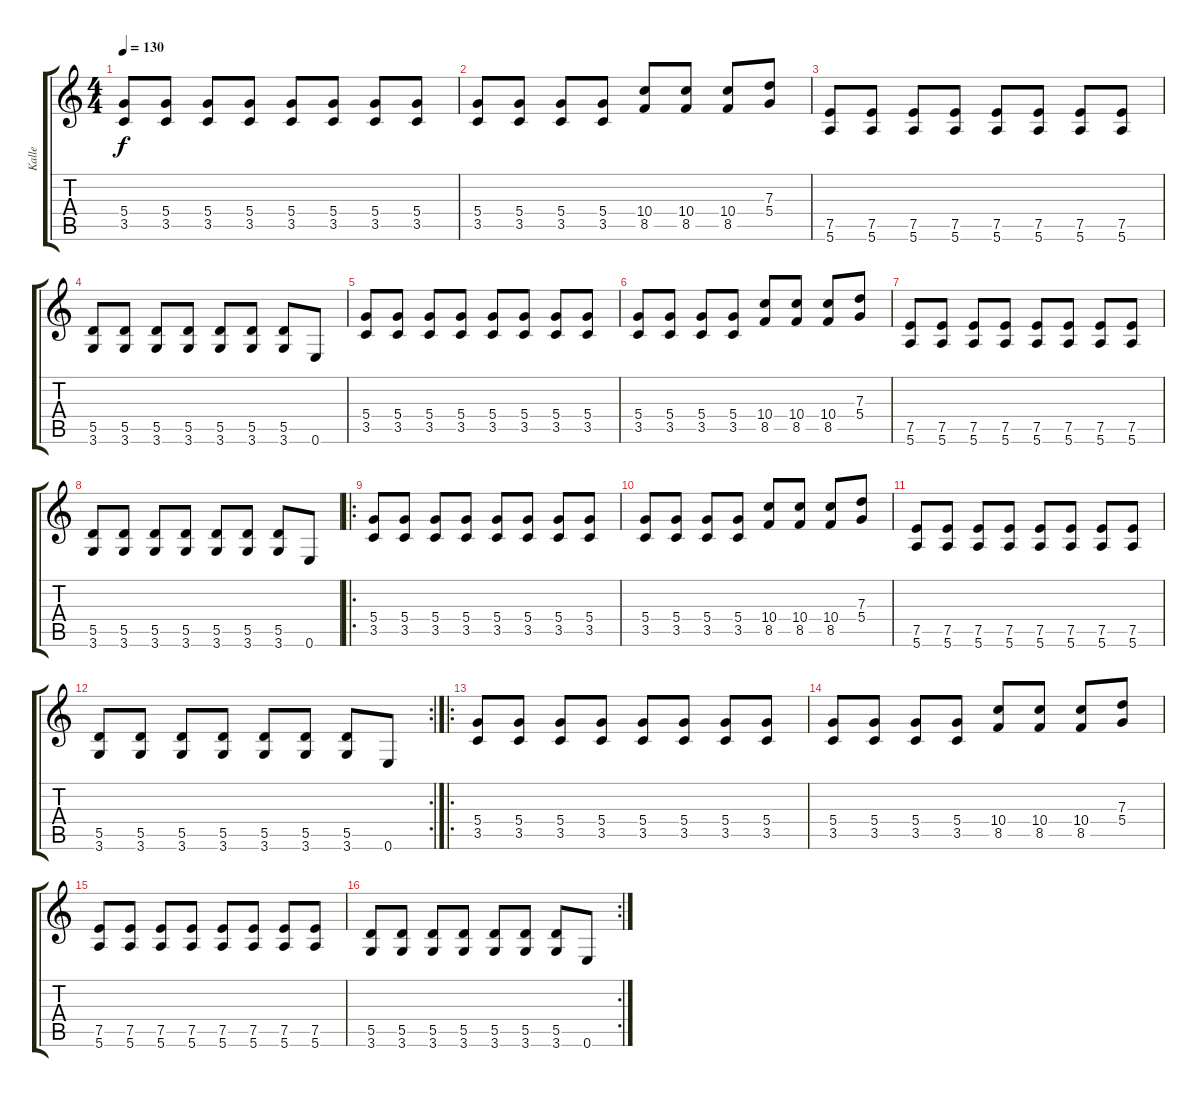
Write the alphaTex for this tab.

\track ("Kalle" "Kalle") {instrument distortionguitar}
\staff {score tabs}
\tuning (E4 B3 G3 D3 A2 E2) {hide}
\ts (4 4)
\tempo 130
\clef g2
\ks c
(5.4 3.5).8{dy f} (5.4 3.5).8 (5.4 3.5).8 (5.4 3.5).8 (5.4 3.5).8 (5.4 3.5).8 (5.4 3.5).8 (5.4 3.5).8 |
(5.4 3.5).8 (5.4 3.5).8 (5.4 3.5).8 (5.4 3.5).8 (10.4 8.5).8 (10.4 8.5).8 (10.4 8.5).8 (7.3 5.4).8 |
(7.5 5.6).8 (7.5 5.6).8 (7.5 5.6).8 (7.5 5.6).8 (7.5 5.6).8 (7.5 5.6).8 (7.5 5.6).8 (7.5 5.6).8 |
(5.5 3.6).8 (5.5 3.6).8 (5.5 3.6).8 (5.5 3.6).8 (5.5 3.6).8 (5.5 3.6).8 (5.5 3.6).8 0.6.8 |
(5.4 3.5).8 (5.4 3.5).8 (5.4 3.5).8 (5.4 3.5).8 (5.4 3.5).8 (5.4 3.5).8 (5.4 3.5).8 (5.4 3.5).8 |
(5.4 3.5).8 (5.4 3.5).8 (5.4 3.5).8 (5.4 3.5).8 (10.4 8.5).8 (10.4 8.5).8 (10.4 8.5).8 (7.3 5.4).8 |
(7.5 5.6).8 (7.5 5.6).8 (7.5 5.6).8 (7.5 5.6).8 (7.5 5.6).8 (7.5 5.6).8 (7.5 5.6).8 (7.5 5.6).8 |
(5.5 3.6).8 (5.5 3.6).8 (5.5 3.6).8 (5.5 3.6).8 (5.5 3.6).8 (5.5 3.6).8 (5.5 3.6).8 0.6.8 |
\ro
(5.4 3.5).8 (5.4 3.5).8 (5.4 3.5).8 (5.4 3.5).8 (5.4 3.5).8 (5.4 3.5).8 (5.4 3.5).8 (5.4 3.5).8 |
(5.4 3.5).8 (5.4 3.5).8 (5.4 3.5).8 (5.4 3.5).8 (10.4 8.5).8 (10.4 8.5).8 (10.4 8.5).8 (7.3 5.4).8 |
(7.5 5.6).8 (7.5 5.6).8 (7.5 5.6).8 (7.5 5.6).8 (7.5 5.6).8 (7.5 5.6).8 (7.5 5.6).8 (7.5 5.6).8 |
\rc 2
(5.5 3.6).8 (5.5 3.6).8 (5.5 3.6).8 (5.5 3.6).8 (5.5 3.6).8 (5.5 3.6).8 (5.5 3.6).8 0.6.8 |
\ro
(5.4 3.5).8 (5.4 3.5).8 (5.4 3.5).8 (5.4 3.5).8 (5.4 3.5).8 (5.4 3.5).8 (5.4 3.5).8 (5.4 3.5).8 |
(5.4 3.5).8 (5.4 3.5).8 (5.4 3.5).8 (5.4 3.5).8 (10.4 8.5).8 (10.4 8.5).8 (10.4 8.5).8 (7.3 5.4).8 |
(7.5 5.6).8 (7.5 5.6).8 (7.5 5.6).8 (7.5 5.6).8 (7.5 5.6).8 (7.5 5.6).8 (7.5 5.6).8 (7.5 5.6).8 |
\rc 2
(5.5 3.6).8 (5.5 3.6).8 (5.5 3.6).8 (5.5 3.6).8 (5.5 3.6).8 (5.5 3.6).8 (5.5 3.6).8 0.6.8
